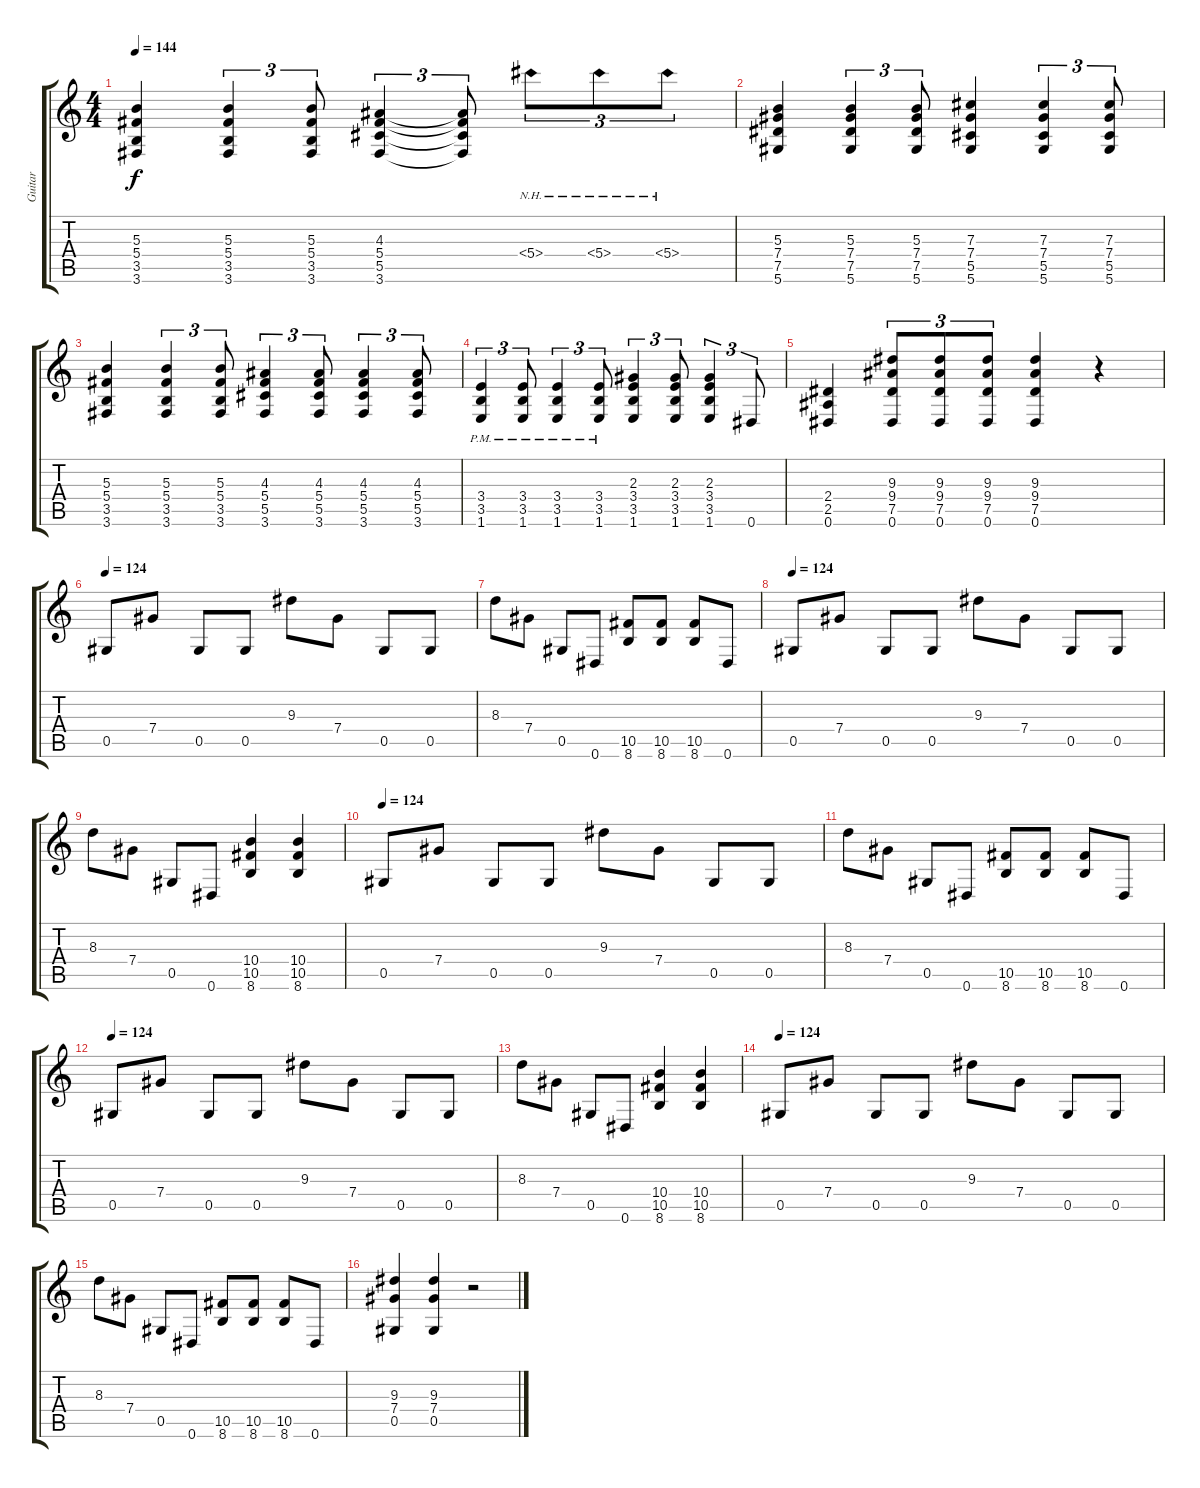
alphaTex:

\track ("Guitar" "Guitar") {instrument distortionguitar}
\staff {score tabs}
\tuning (Eb4 Bb3 Gb3 Db3 Ab2 Eb2) {hide}
\ts (4 4)
\tempo 144
\clef g2
\ks c
(5.3 5.4 3.5 3.6).4{dy f} (5.3 5.4 3.5 3.6).4{tu (3 2)} (5.3 5.4 3.5 3.6).8{tu (3 2)} (4.3 5.4 5.5 3.6).4{tu (3 2)} (4.3{t} 5.4{t} 5.5{t} 3.6{t}).8{tu (3 2)} 5.4{nh}.8{tu (3 2)} 5.4{nh}.8{tu (3 2)} 5.4{nh}.8{tu (3 2)} |
(5.3 7.4 7.5 5.6).4 (5.3 7.4 7.5 5.6).4{tu (3 2)} (5.3 7.4 7.5 5.6).8{tu (3 2)} (7.3 7.4 5.5 5.6).4 (7.3 7.4 5.5 5.6).4{tu (3 2)} (7.3 7.4 5.5 5.6).8{tu (3 2)} |
(5.3 5.4 3.5 3.6).4 (5.3 5.4 3.5 3.6).4{tu (3 2)} (5.3 5.4 3.5 3.6).8{tu (3 2)} (4.3 5.4 5.5 3.6).4{tu (3 2)} (4.3 5.4 5.5 3.6).8{tu (3 2)} (4.3 5.4 5.5 3.6).4{tu (3 2)} (4.3 5.4 5.5 3.6).8{tu (3 2)} |
(3.4{pm} 3.5{pm} 1.6{pm}).4{tu (3 2)} (3.4{pm} 3.5{pm} 1.6{pm}).8{tu (3 2)} (3.4{pm} 3.5{pm} 1.6{pm}).4{tu (3 2)} (3.4{pm} 3.5{pm} 1.6{pm}).8{tu (3 2)} (2.3 3.4 3.5 1.6).4{tu (3 2)} (2.3 3.4 3.5 1.6).8{tu (3 2)} (2.3 3.4 3.5 1.6).4{tu (3 2)} 0.6.8{tu (3 2)} |
(2.4 2.5 0.6).4 (9.3 9.4 7.5 0.6).8{tu (3 2)} (9.3 9.4 7.5 0.6).8{tu (3 2)} (9.3 9.4 7.5 0.6).8{tu (3 2)} (9.3 9.4 7.5 0.6).4 r.4 |
\tempo 124
0.5.8 7.4.8 0.5.8 0.5.8 9.3.8 7.4.8 0.5.8 0.5.8 |
8.3.8 7.4.8 0.5.8 0.6.8 (10.5 8.6).8 (10.5 8.6).8 (10.5 8.6).8 0.6.8 |
\tempo 124
0.5.8 7.4.8 0.5.8 0.5.8 9.3.8 7.4.8 0.5.8 0.5.8 |
8.3.8 7.4.8 0.5.8 0.6.8 (10.4 10.5 8.6).4 (10.4 10.5 8.6).4 |
\tempo 124
0.5.8 7.4.8 0.5.8 0.5.8 9.3.8 7.4.8 0.5.8 0.5.8 |
8.3.8 7.4.8 0.5.8 0.6.8 (10.5 8.6).8 (10.5 8.6).8 (10.5 8.6).8 0.6.8 |
\tempo 124
0.5.8 7.4.8 0.5.8 0.5.8 9.3.8 7.4.8 0.5.8 0.5.8 |
8.3.8 7.4.8 0.5.8 0.6.8 (10.4 10.5 8.6).4 (10.4 10.5 8.6).4 |
\tempo 124
0.5.8 7.4.8 0.5.8 0.5.8 9.3.8 7.4.8 0.5.8 0.5.8 |
8.3.8 7.4.8 0.5.8 0.6.8 (10.5 8.6).8 (10.5 8.6).8 (10.5 8.6).8 0.6.8 |
(9.3 7.4 0.5).4 (9.3 7.4 0.5).4 r.2
